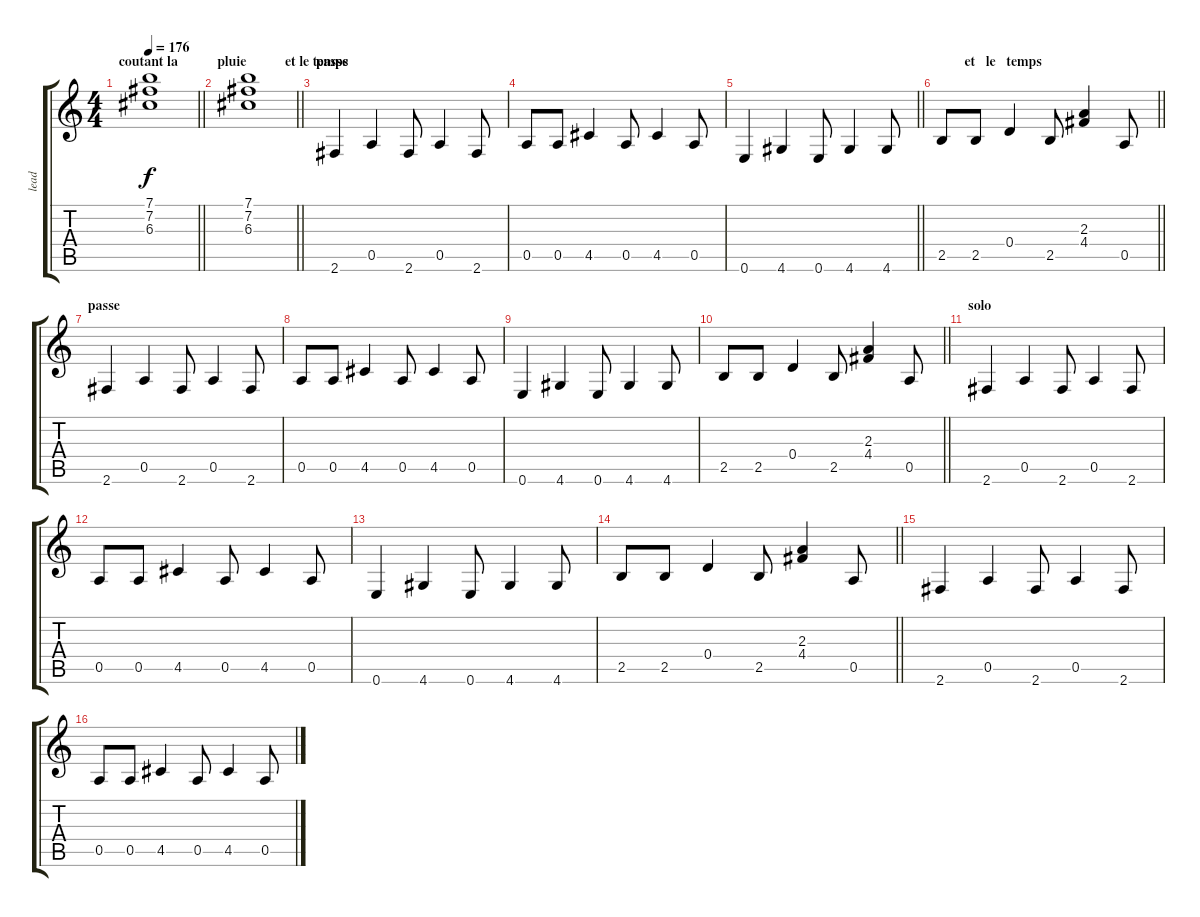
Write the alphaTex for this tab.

\track ("lead" "lead") {instrument electricguitarclean}
\staff {score tabs}
\tuning (E4 B3 G3 D3 A2 E2) {hide}
\ts (4 4)
\section ("" "coutant la ")
\tempo 176
\clef g2
\barLineRight lightlight
\ks c
(7.1 7.2 6.3).1{dy f} |
\section ("" "pluie           et le temps")
\barLineRight lightlight
(7.1 7.2 6.3).1 |
\section ("" "passe")
2.6.4 0.5.4 2.6.8 0.5.4 2.6.8 |
0.5.8 0.5.8 4.5.4 0.5.8 4.5.4 0.5.8 |
\barLineRight lightlight
0.6.4 4.6.4 0.6.8 4.6.4 4.6.8 |
\section ("" "        et   le   temps")
\barLineRight lightlight
2.5.8 2.5.8 0.4.4 2.5.8 (2.3 4.4).4 0.5.8 |
\section ("" "passe")
2.6.4 0.5.4 2.6.8 0.5.4 2.6.8 |
0.5.8 0.5.8 4.5.4 0.5.8 4.5.4 0.5.8 |
0.6.4 4.6.4 0.6.8 4.6.4 4.6.8 |
\barLineRight lightlight
2.5.8 2.5.8 0.4.4 2.5.8 (2.3 4.4).4 0.5.8 |
\section ("" "solo")
2.6.4 0.5.4 2.6.8 0.5.4 2.6.8 |
0.5.8 0.5.8 4.5.4 0.5.8 4.5.4 0.5.8 |
0.6.4 4.6.4 0.6.8 4.6.4 4.6.8 |
\barLineRight lightlight
2.5.8 2.5.8 0.4.4 2.5.8 (2.3 4.4).4 0.5.8 |
2.6.4 0.5.4 2.6.8 0.5.4 2.6.8 |
0.5.8 0.5.8 4.5.4 0.5.8 4.5.4 0.5.8
